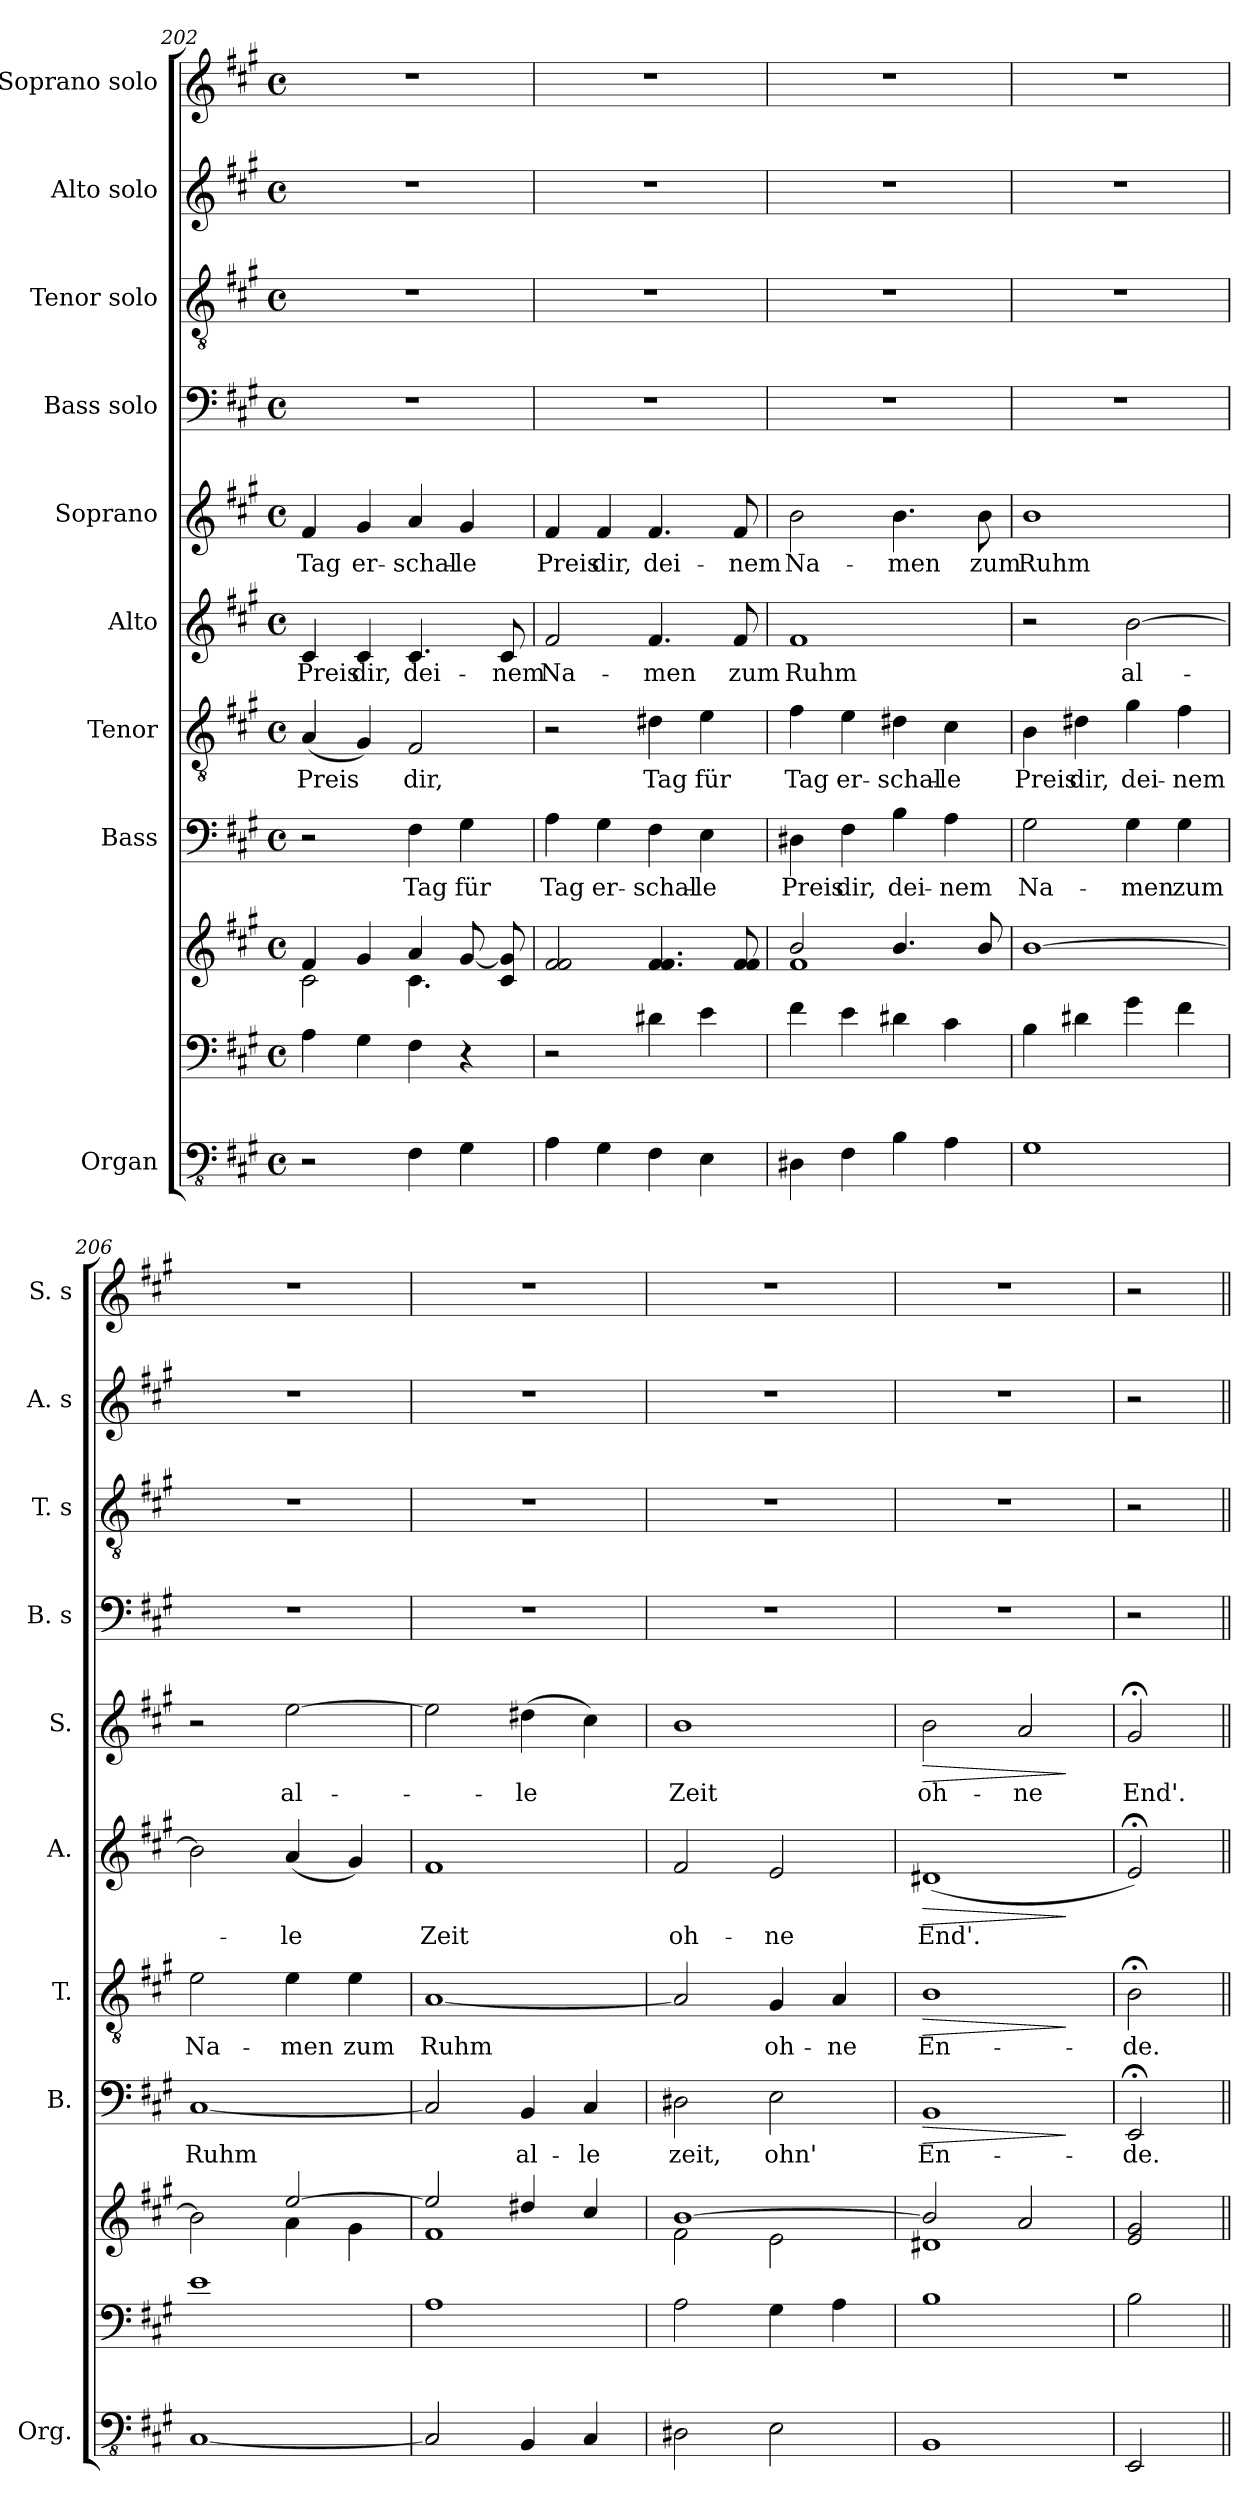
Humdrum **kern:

**kern	**kern	**kern	**kern	**text	**dynam	**kern	**text	**dynam	**kern	**text	**dynam	**kern	**text	**dynam	**kern	**kern	**kern	**kern
*part9	*part9	*part9	*part8	*part8	*part8	*part7	*part7	*part7	*part6	*part6	*part6	*part5	*part5	*part5	*part4	*part3	*part2	*part1
*staff11	*staff10	*staff9	*staff8	*staff8	*staff8	*staff7	*staff7	*staff7	*staff6	*staff6	*staff6	*staff5	*staff5	*staff5	*staff4	*staff3	*staff2	*staff1
*I"Organ	*	*	*I"Bass	*	*	*I"Tenor	*	*	*I"Alto	*	*	*I"Soprano	*	*	*I"Bass solo	*I"Tenor solo	*I"Alto solo	*I"Soprano solo
*I'Org.	*	*	*I'B.	*	*	*I'T.	*	*	*I'A.	*	*	*I'S.	*	*	*I'B. s	*I'T. s	*I'A. s	*I'S. s
*clefFv4	*clefF4	*clefG2	*clefF4	*	*	*clefGv2	*	*	*clefG2	*	*	*clefG2	*	*	*clefF4	*clefGv2	*clefG2	*clefG2
*k[f#c#g#]	*k[f#c#g#]	*k[f#c#g#]	*k[f#c#g#]	*	*	*k[f#c#g#]	*	*	*k[f#c#g#]	*	*	*k[f#c#g#]	*	*	*k[f#c#g#]	*k[f#c#g#]	*k[f#c#g#]	*k[f#c#g#]
*M4/4	*M4/4	*M4/4	*M4/4	*	*	*M4/4	*	*	*M4/4	*	*	*M4/4	*	*	*M4/4	*M4/4	*M4/4	*M4/4
*met(c)	*met(c)	*met(c)	*met(c)	*	*	*met(c)	*	*	*met(c)	*	*	*met(c)	*	*	*met(c)	*met(c)	*met(c)	*met(c)
=202	=202	=202	=202	=202	=202	=202	=202	=202	=202	=202	=202	=202	=202	=202	=202	=202	=202	=202
*	*	*^	*	*	*	*	*	*	*	*	*	*	*	*	*	*	*	*
!	!	!	!	!	!	!	!	!LO:LY:b	!	!	!LO:LY:b	!	!	!LO:LY:b	!	!	!	!	!
2r	4A\	2c#\	4f#/	2r	.	.	(<4A/	Preis	.	4c#/	Preis	.	4f#/	Tag	.	1r	1r	1r	1r
!	!	!	!	!	!	!	!	!	!	!	!LO:LY:b	!	!	!LO:LY:b	!	!	!	!	!
.	4G#\	.	4g#/	.	.	.	4G#/)	.	.	4c#/	dir,	.	4g#/	er-	.	.	.	.	.
!	!	!	!	!	!LO:LY:b	!	!	!LO:LY:b	!	!	!LO:LY:b	!	!	!LO:LY:b	!	!	!	!	!
4FF#\	4F#\	4.c#\	4a/	4F#\	Tag	.	2F#/	dir,	.	4.c#/	dei-	.	4a/	-schal-	.	.	.	.	.
!	!	!	!	!	!LO:LY:b	!	!	!	!	!	!	!	!	!LO:LY:b	!	!	!	!	!
4GG#\	4r	.	[8g#/	4G#\	für	.	.	.	.	.	.	.	4g#/	-le	.	.	.	.	.
!	!	!	!	!	!	!	!	!	!	!	!LO:LY:b	!	!	!	!	!	!	!	!
.	.	8c#/ 8g#/]	8ryy	.	.	.	.	.	.	8c#/	-nem	.	.	.	.	.	.	.	.
=203	=203	=203	=203	=203	=203	=203	=203	=203	=203	=203	=203	=203	=203	=203	=203	=203	=203	=203	=203
!	!	!	!	!	!LO:LY:b	!	!	!	!	!	!LO:LY:b	!	!	!LO:LY:b	!	!	!	!	!
*	*	*v	*v	*	*	*	*	*	*	*	*	*	*	*	*	*	*	*	*
4AA\	2r	2f#/ 2f#/	4A\	Tag	.	2r	.	.	2f#/	Na-	.	4f#/	Preis	.	1r	1r	1r	1r
!	!	!	!	!LO:LY:b	!	!	!	!	!	!	!	!	!LO:LY:b	!	!	!	!	!
4GG#\	.	.	4G#\	er-	.	.	.	.	.	.	.	4f#/	dir,	.	.	.	.	.
!	!	!	!	!LO:LY:b	!	!	!LO:LY:b	!	!	!LO:LY:b	!	!	!LO:LY:b	!	!	!	!	!
4FF#\	4d#X\	4.f#/ 4.f#/	4F#\	-schal-	.	4d#X\	Tag	.	4.f#/	-men	.	4.f#/	dei-	.	.	.	.	.
!	!	!	!	!LO:LY:b	!	!	!LO:LY:b	!	!	!	!	!	!	!	!	!	!	!
4EE\	4e\	.	4E\	-le	.	4e\	für	.	.	.	.	.	.	.	.	.	.	.
!	!	!	!	!	!	!	!	!	!	!LO:LY:b	!	!	!LO:LY:b	!	!	!	!	!
.	.	8f#/ 8f#/	.	.	.	.	.	.	8f#/	zum	.	8f#/	-nem	.	.	.	.	.
!!LO:LB:g=z
=204	=204	=204	=204	=204	=204	=204	=204	=204	=204	=204	=204	=204	=204	=204	=204	=204	=204	=204
*	*	*^	*	*	*	*	*	*	*	*	*	*	*	*	*	*	*	*
!	!	!	!	!	!LO:LY:b	!	!	!LO:LY:b	!	!	!LO:LY:b	!	!	!LO:LY:b	!	!	!	!	!
4DD#X\	4f#\	1f#	2b/	4D#X\	Preis	.	4f#\	Tag	.	1f#	Ruhm	.	2b\	Na-	.	1r	1r	1r	1r
!	!	!	!	!	!LO:LY:b	!	!	!LO:LY:b	!	!	!	!	!	!	!	!	!	!	!
4FF#\	4e\	.	.	4F#\	dir,	.	4e\	er-	.	.	.	.	.	.	.	.	.	.	.
!	!	!	!	!	!LO:LY:b	!	!	!LO:LY:b	!	!	!	!	!	!LO:LY:b	!	!	!	!	!
4BB\	4d#X\	.	4.b/	4B\	dei-	.	4d#X\	-schal-	.	.	.	.	4.b\	-men	.	.	.	.	.
!	!	!	!	!	!LO:LY:b	!	!	!LO:LY:b	!	!	!	!	!	!	!	!	!	!	!
4AA\	4c#\	.	.	4A\	-nem	.	4c#\	-le	.	.	.	.	.	.	.	.	.	.	.
!	!	!	!	!	!	!	!	!	!	!	!	!	!	!LO:LY:b	!	!	!	!	!
.	.	.	8b/	.	.	.	.	.	.	.	.	.	8b\	zum	.	.	.	.	.
=205	=205	=205	=205	=205	=205	=205	=205	=205	=205	=205	=205	=205	=205	=205	=205	=205	=205	=205	=205
!	!	!	!	!	!LO:LY:b	!	!	!LO:LY:b	!	!	!	!	!	!LO:LY:b	!	!	!	!	!
*	*	*v	*v	*	*	*	*	*	*	*	*	*	*	*	*	*	*	*	*
1GG#	4B\	[1b	2G#\	Na-	.	4B\	Preis	.	2r	.	.	1b	Ruhm	.	1r	1r	1r	1r
!	!	!	!	!	!	!	!LO:LY:b	!	!	!	!	!	!	!	!	!	!	!
.	4d#X\	.	.	.	.	4d#X\	dir,	.	.	.	.	.	.	.	.	.	.	.
!	!	!	!	!LO:LY:b	!	!	!LO:LY:b	!	!	!LO:LY:b	!	!	!	!	!	!	!	!
.	4g#\	.	4G#\	-men	.	4g#\	dei-	.	[2b\	al-	.	.	.	.	.	.	.	.
!	!	!	!	!LO:LY:b	!	!	!LO:LY:b	!	!	!	!	!	!	!	!	!	!	!
.	4f#\	.	4G#\	zum	.	4f#\	-nem	.	.	.	.	.	.	.	.	.	.	.
=206	=206	=206	=206	=206	=206	=206	=206	=206	=206	=206	=206	=206	=206	=206	=206	=206	=206	=206
*	*	*^	*	*	*	*	*	*	*	*	*	*	*	*	*	*	*	*
!	!	!	!	!	!LO:LY:b	!	!	!LO:LY:b	!	!	!	!	!	!	!	!	!	!	!
[1CC#	1e	2b\]	2ryy	[1C#	Ruhm	.	2e\	Na-	.	2b\]	.	.	2r	.	.	1r	1r	1r	1r
!	!	!	!	!	!	!	!	!LO:LY:b	!	!	!LO:LY:b	!	!	!LO:LY:b	!	!	!	!	!
.	.	[2ee/	4a\	.	.	.	4e\	-men	.	(<4a/	-le	.	[2ee\	al-	.	.	.	.	.
!	!	!	!	!	!	!	!	!LO:LY:b	!	!	!	!	!	!	!	!	!	!	!
.	.	.	4g#\	.	.	.	4e\	zum	.	4g#/)	.	.	.	.	.	.	.	.	.
=207	=207	=207	=207	=207	=207	=207	=207	=207	=207	=207	=207	=207	=207	=207	=207	=207	=207	=207	=207
!	!	!	!	!	!	!	!	!LO:LY:b	!	!	!LO:LY:b	!	!	!	!	!	!	!	!
2CC#/]	1A	1f#	2ee/]	2C#/]	.	.	[1A	Ruhm	.	1f#	Zeit	.	2ee\]	.	.	1r	1r	1r	1r
!	!	!	!	!	!LO:LY:b	!	!	!	!	!	!	!	!	!LO:LY:b	!	!	!	!	!
4BBB/	.	.	4dd#X/	4BB/	al-	.	.	.	.	.	.	.	(>4dd#X\	-le	.	.	.	.	.
!	!	!	!	!	!LO:LY:b	!	!	!	!	!	!	!	!	!	!	!	!	!	!
4CC#/	.	.	4cc#/	4C#/	-le	.	.	.	.	.	.	.	4cc#\)	.	.	.	.	.	.
=208	=208	=208	=208	=208	=208	=208	=208	=208	=208	=208	=208	=208	=208	=208	=208	=208	=208	=208	=208
!	!	!	!	!	!LO:LY:b	!	!	!	!	!	!LO:LY:b	!	!	!LO:LY:b	!	!	!	!	!
2DD#X\	2A\	[1b	2f#\	2D#X\	zeit,	.	2A/]	.	.	2f#/	oh-	.	1b	Zeit	.	1r	1r	1r	1r
!	!	!	!	!	!LO:LY:b	!	!	!LO:LY:b	!	!	!LO:LY:b	!	!	!	!	!	!	!	!
2EE\	4G#\	.	2e\	2E\	ohn'	.	4G#/	oh-	.	2e/	-ne	.	.	.	.	.	.	.	.
!	!	!	!	!	!	!	!	!LO:LY:b	!	!	!	!	!	!	!	!	!	!	!
.	4A\	.	.	.	.	.	4A/	-ne	.	.	.	.	.	.	.	.	.	.	.
=209	=209	=209	=209	=209	=209	=209	=209	=209	=209	=209	=209	=209	=209	=209	=209	=209	=209	=209	=209
*	*	*	*	*	*	*	*	*	*	*	*	*	*	*	*	*	*	*	*MM110
!	!	!	!	!	!LO:LY:b	!LO:HP:b	!	!LO:LY:b	!LO:HP:b	!	!LO:LY:b	!LO:HP:b	!	!LO:LY:b	!LO:HP:b	!	!	!	!
1BBB	1B	1d#X	2b/]	1BB	En-	>	1B	En-	>	(<1d#X	End'.	>	2b\	oh-	>	1r	1r	1r	1r
!	!	!	!	!	!	!	!	!	!	!	!	!	!	!LO:LY:b	!	!	!	!	!
.	.	.	2a/	.	.	.	.	.	.	.	.	.	2a/	-ne	.	.	.	.	.
*	*	*v	*v	*	*	*	*	*	*	*	*	*	*	*	*	*	*	*	*
.	.	.	.	.	]	.	.	]	.	.	]	.	.	]	.	.	.	.
=210	=210	=210	=210	=210	=210	=210	=210	=210	=210	=210	=210	=210	=210	=210	=210	=210	=210	=210
!	!	!	!	!LO:LY:b	!	!	!LO:LY:b	!	!	!	!	!	!LO:LY:b	!	!	!	!	!
2EEE/	2B\	2e/ 2g#/	2EE;</	-de.	.	2B;<\	-de.	.	2e;</)	.	.	2g#;</	End'.	.	2r	2r	2r	2r
=||	=||	=||	=||	=||	=||	=||	=||	=||	=||	=||	=||	=||	=||	=||	=||	=||	=||	=||
*-	*-	*-	*-	*-	*-	*-	*-	*-	*-	*-	*-	*-	*-	*-	*-	*-	*-	*-
